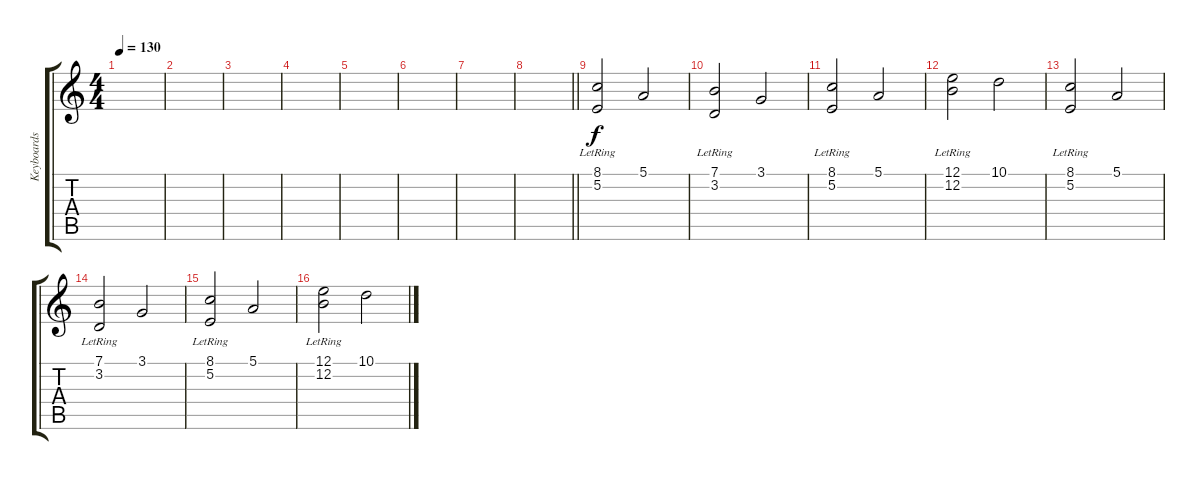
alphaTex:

\track ("Keyboards" "Keyboards") {instrument electricpiano1}
\staff {score tabs}
\tuning (E4 B3 G3 D3 A2 E2) {hide}
\ts (4 4)
\tempo 130
\clef g2
\ks c
|
|
|
|
|
|
|
\barLineRight lightlight
|
(8.1 5.2{lr}).2 5.1.2 |
(7.1 3.2{lr}).2 3.1.2 |
(8.1 5.2{lr}).2 5.1.2 |
(12.1 12.2{lr}).2 10.1.2 |
(8.1 5.2{lr}).2 5.1.2 |
(7.1 3.2{lr}).2 3.1.2 |
(8.1 5.2{lr}).2 5.1.2 |
(12.1 12.2{lr}).2 10.1.2
